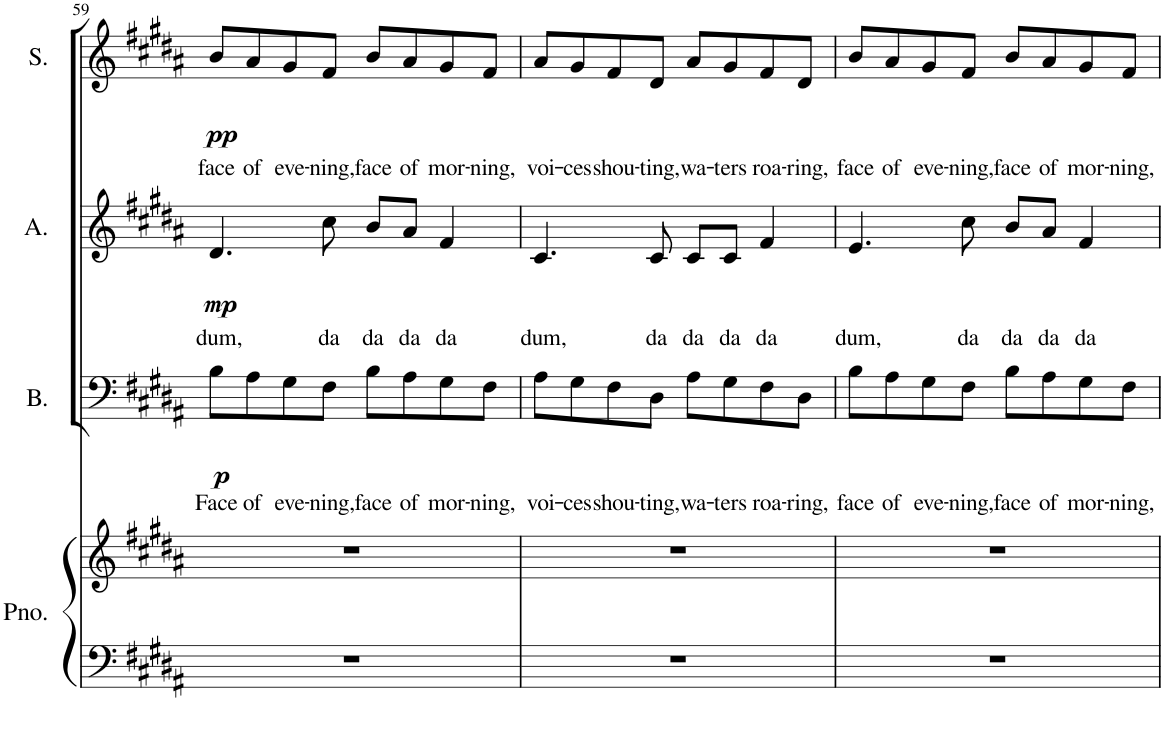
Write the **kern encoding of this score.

**kern	**kern	**kern	**text	**dynam	**kern	**text	**dynam	**kern	**text	**dynam
*part4	*part4	*part3	*part3	*part3	*part2	*part2	*part2	*part1	*part1	*part1
*staff5	*staff4	*staff3	*staff3	*staff3	*staff2	*staff2	*staff2	*staff1	*staff1	*staff1
*I"Piano	*	*I"Baritone	*	*	*I"Alto	*	*	*I"Soprano	*	*
*I'Pno.	*	*I'B.	*	*	*I'A.	*	*	*I'S.	*	*
!!LO:PB:g=z
*clefF4	*clefG2	*clefF4	*	*	*clefG2	*	*	*clefG2	*	*
*k[f#c#g#d#a#]	*k[f#c#g#d#a#]	*k[f#c#g#d#a#]	*	*	*k[f#c#g#d#a#]	*	*	*k[f#c#g#d#a#]	*	*
*M4/4	*M4/4	*M4/4	*	*	*M4/4	*	*	*M4/4	*	*
=59	=59	=59	=59	=59	=59	=59	=59	=59	=59	=59
!	!	!	!LO:LY:b	!LO:DY:b	!	!LO:LY:b	!LO:DY:b	!	!LO:LY:b	!LO:DY:b
1r	1r	8B\L	Face	p	4.d#/	dum,	mp	8b/L	face	pp
!	!	!	!LO:LY:b	!	!	!	!	!	!LO:LY:b	!
.	.	8A#\	of	.	.	.	.	8a#/	of	.
!	!	!	!LO:LY:b	!	!	!	!	!	!LO:LY:b	!
.	.	8G#\	eve-	.	.	.	.	8g#/	eve-	.
!	!	!	!LO:LY:b	!	!	!LO:LY:b	!	!	!LO:LY:b	!
.	.	8F#\J	-ning,	.	8cc#\	da	.	8f#/J	-ning,	.
!	!	!	!LO:LY:b	!	!	!LO:LY:b	!	!	!LO:LY:b	!
.	.	8B\L	face	.	8b/L	da	.	8b/L	face	.
!	!	!	!LO:LY:b	!	!	!LO:LY:b	!	!	!LO:LY:b	!
.	.	8A#\	of	.	8a#/J	da	.	8a#/	of	.
!	!	!	!LO:LY:b	!	!	!LO:LY:b	!	!	!LO:LY:b	!
.	.	8G#\	mor-	.	4f#/	da	.	8g#/	mor-	.
!	!	!	!LO:LY:b	!	!	!	!	!	!LO:LY:b	!
.	.	8F#\J	-ning,	.	.	.	.	8f#/J	-ning,	.
=60	=60	=60	=60	=60	=60	=60	=60	=60	=60	=60
!	!	!	!LO:LY:b	!	!	!LO:LY:b	!	!	!LO:LY:b	!
1r	1r	8A#\L	voi-	.	4.c#/	dum,	.	8a#/L	voi-	.
!	!	!	!LO:LY:b	!	!	!	!	!	!LO:LY:b	!
.	.	8G#\	-ces	.	.	.	.	8g#/	-ces	.
!	!	!	!LO:LY:b	!	!	!	!	!	!LO:LY:b	!
.	.	8F#\	shou-	.	.	.	.	8f#/	shou-	.
!	!	!	!LO:LY:b	!	!	!LO:LY:b	!	!	!LO:LY:b	!
.	.	8D#\J	-ting,	.	8c#/	da	.	8d#/J	-ting,	.
!	!	!	!LO:LY:b	!	!	!LO:LY:b	!	!	!LO:LY:b	!
.	.	8A#\L	wa-	.	8c#/L	da	.	8a#/L	wa-	.
!	!	!	!LO:LY:b	!	!	!LO:LY:b	!	!	!LO:LY:b	!
.	.	8G#\	-ters	.	8c#/J	da	.	8g#/	-ters	.
!	!	!	!LO:LY:b	!	!	!LO:LY:b	!	!	!LO:LY:b	!
.	.	8F#\	roa-	.	4f#/	da	.	8f#/	roa-	.
!	!	!	!LO:LY:b	!	!	!	!	!	!LO:LY:b	!
.	.	8D#\J	-ring,	.	.	.	.	8d#/J	-ring,	.
=61	=61	=61	=61	=61	=61	=61	=61	=61	=61	=61
!	!	!	!LO:LY:b	!	!	!LO:LY:b	!	!	!LO:LY:b	!
1r	1r	8B\L	face	.	4.e/	dum,	.	8b/L	face	.
!	!	!	!LO:LY:b	!	!	!	!	!	!LO:LY:b	!
.	.	8A#\	of	.	.	.	.	8a#/	of	.
!	!	!	!LO:LY:b	!	!	!	!	!	!LO:LY:b	!
.	.	8G#\	eve-	.	.	.	.	8g#/	eve-	.
!	!	!	!LO:LY:b	!	!	!LO:LY:b	!	!	!LO:LY:b	!
.	.	8F#\J	-ning,	.	8cc#\	da	.	8f#/J	-ning,	.
!	!	!	!LO:LY:b	!	!	!LO:LY:b	!	!	!LO:LY:b	!
.	.	8B\L	face	.	8b/L	da	.	8b/L	face	.
!	!	!	!LO:LY:b	!	!	!LO:LY:b	!	!	!LO:LY:b	!
.	.	8A#\	of	.	8a#/J	da	.	8a#/	of	.
!	!	!	!LO:LY:b	!	!	!LO:LY:b	!	!	!LO:LY:b	!
.	.	8G#\	mor-	.	4f#/	da	.	8g#/	mor-	.
!	!	!	!LO:LY:b	!	!	!	!	!	!LO:LY:b	!
.	.	8F#\J	-ning,	.	.	.	.	8f#/J	-ning,	.
=	=	=	=	=	=	=	=	=	=	=
*-	*-	*-	*-	*-	*-	*-	*-	*-	*-	*-
